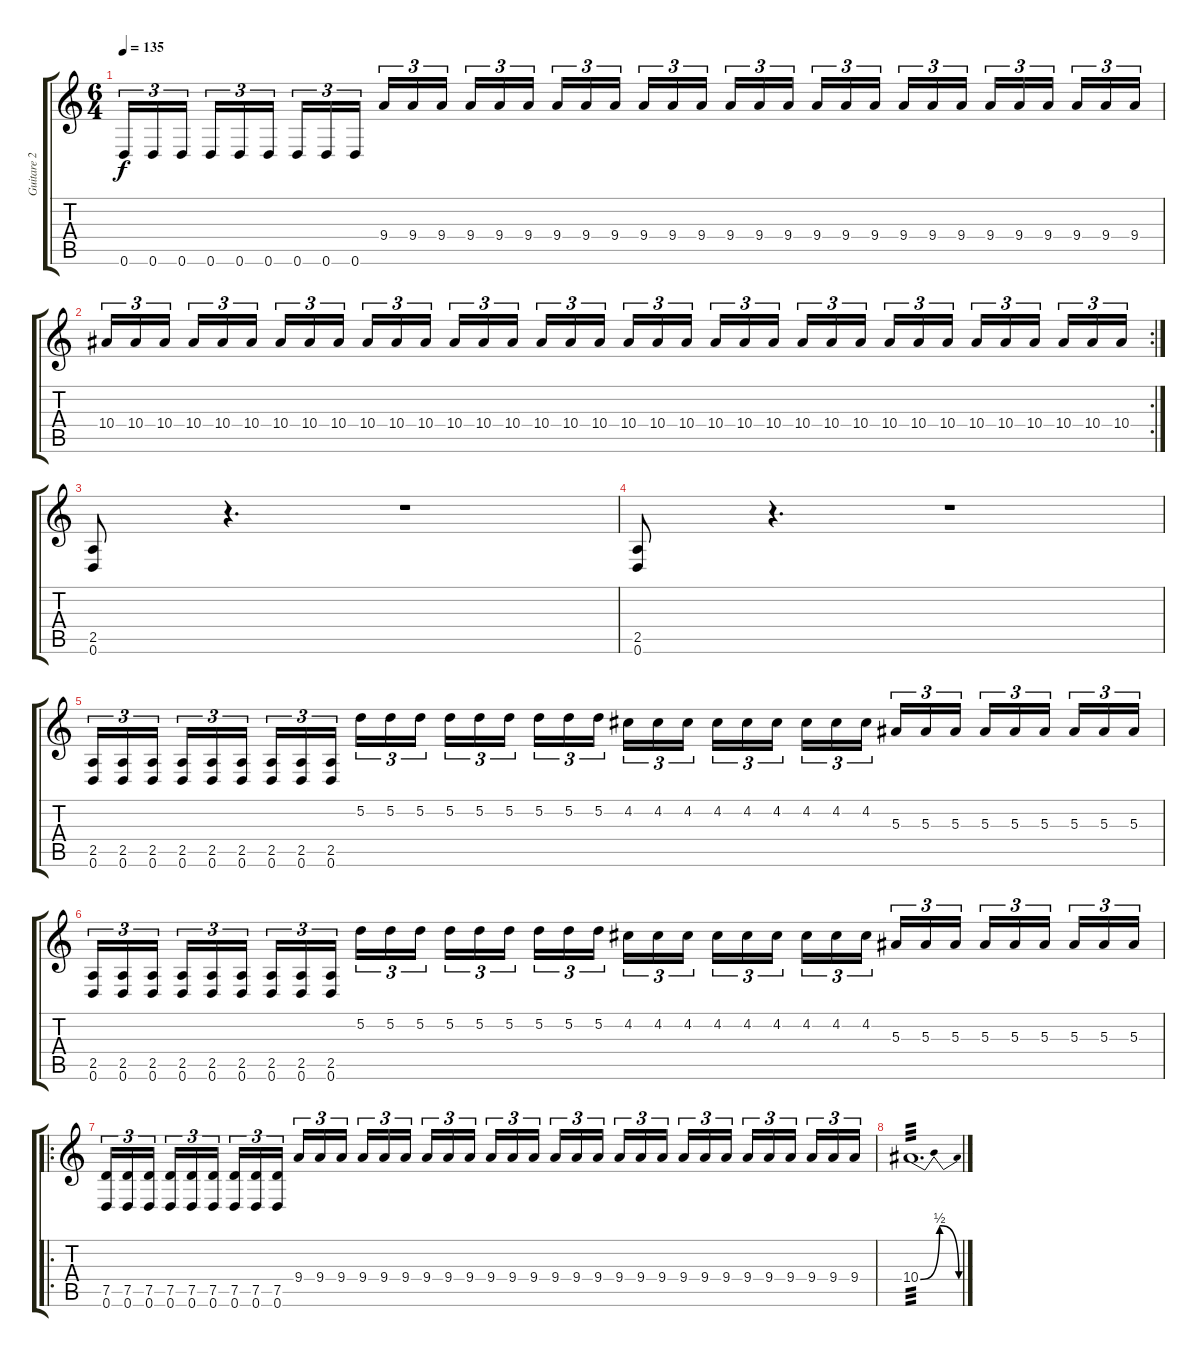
\track ("Guitare 2" "Guitare 2") {instrument distortionguitar}
\staff {score tabs}
\tuning (D4 A3 F3 C3 G2 D2) {hide}
\ts (6 4)
\tempo 135
\clef g2
\ks c
0.6.16{tu (3 2) dy f} 0.6.16{tu (3 2)} 0.6.16{tu (3 2) beam splitsecondary} 0.6.16{tu (3 2)} 0.6.16{tu (3 2)} 0.6.16{tu (3 2) beam splitsecondary} 0.6.16{tu (3 2)} 0.6.16{tu (3 2)} 0.6.16{tu (3 2) beam splitsecondary} 9.4.16{tu (3 2)} 9.4.16{tu (3 2)} 9.4.16{tu (3 2) beam splitsecondary} 9.4.16{tu (3 2)} 9.4.16{tu (3 2)} 9.4.16{tu (3 2) beam splitsecondary} 9.4.16{tu (3 2)} 9.4.16{tu (3 2)} 9.4.16{tu (3 2)} 9.4.16{tu (3 2)} 9.4.16{tu (3 2)} 9.4.16{tu (3 2) beam splitsecondary} 9.4.16{tu (3 2)} 9.4.16{tu (3 2)} 9.4.16{tu (3 2) beam splitsecondary} 9.4.16{tu (3 2)} 9.4.16{tu (3 2)} 9.4.16{tu (3 2) beam splitsecondary} 9.4.16{tu (3 2)} 9.4.16{tu (3 2)} 9.4.16{tu (3 2) beam splitsecondary} 9.4.16{tu (3 2)} 9.4.16{tu (3 2)} 9.4.16{tu (3 2) beam splitsecondary} 9.4.16{tu (3 2)} 9.4.16{tu (3 2)} 9.4.16{tu (3 2)} |
\rc 2
10.4.16{tu (3 2)} 10.4.16{tu (3 2)} 10.4.16{tu (3 2) beam splitsecondary} 10.4.16{tu (3 2)} 10.4.16{tu (3 2)} 10.4.16{tu (3 2) beam splitsecondary} 10.4.16{tu (3 2)} 10.4.16{tu (3 2)} 10.4.16{tu (3 2) beam splitsecondary} 10.4.16{tu (3 2)} 10.4.16{tu (3 2)} 10.4.16{tu (3 2) beam splitsecondary} 10.4.16{tu (3 2)} 10.4.16{tu (3 2)} 10.4.16{tu (3 2) beam splitsecondary} 10.4.16{tu (3 2)} 10.4.16{tu (3 2)} 10.4.16{tu (3 2)} 10.4.16{tu (3 2)} 10.4.16{tu (3 2)} 10.4.16{tu (3 2) beam splitsecondary} 10.4.16{tu (3 2)} 10.4.16{tu (3 2)} 10.4.16{tu (3 2) beam splitsecondary} 10.4.16{tu (3 2)} 10.4.16{tu (3 2)} 10.4.16{tu (3 2) beam splitsecondary} 10.4.16{tu (3 2)} 10.4.16{tu (3 2)} 10.4.16{tu (3 2) beam splitsecondary} 10.4.16{tu (3 2)} 10.4.16{tu (3 2)} 10.4.16{tu (3 2) beam splitsecondary} 10.4.16{tu (3 2)} 10.4.16{tu (3 2)} 10.4.16{tu (3 2)} |
(2.5 0.6).8 r.4{d} r.1 |
(2.5 0.6).8 r.4{d} r.1 |
(2.5 0.6).16{tu (3 2)} (2.5 0.6).16{tu (3 2)} (2.5 0.6).16{tu (3 2) beam splitsecondary} (2.5 0.6).16{tu (3 2)} (2.5 0.6).16{tu (3 2)} (2.5 0.6).16{tu (3 2) beam splitsecondary} (2.5 0.6).16{tu (3 2)} (2.5 0.6).16{tu (3 2)} (2.5 0.6).16{tu (3 2) beam splitsecondary} 5.2.16{tu (3 2)} 5.2.16{tu (3 2)} 5.2.16{tu (3 2) beam splitsecondary} 5.2.16{tu (3 2)} 5.2.16{tu (3 2)} 5.2.16{tu (3 2) beam splitsecondary} 5.2.16{tu (3 2)} 5.2.16{tu (3 2)} 5.2.16{tu (3 2)} 4.2.16{tu (3 2)} 4.2.16{tu (3 2)} 4.2.16{tu (3 2) beam splitsecondary} 4.2.16{tu (3 2)} 4.2.16{tu (3 2)} 4.2.16{tu (3 2) beam splitsecondary} 4.2.16{tu (3 2)} 4.2.16{tu (3 2)} 4.2.16{tu (3 2) beam splitsecondary} 5.3.16{tu (3 2)} 5.3.16{tu (3 2)} 5.3.16{tu (3 2) beam splitsecondary} 5.3.16{tu (3 2)} 5.3.16{tu (3 2)} 5.3.16{tu (3 2) beam splitsecondary} 5.3.16{tu (3 2)} 5.3.16{tu (3 2)} 5.3.16{tu (3 2)} |
(2.5 0.6).16{tu (3 2)} (2.5 0.6).16{tu (3 2)} (2.5 0.6).16{tu (3 2) beam splitsecondary} (2.5 0.6).16{tu (3 2)} (2.5 0.6).16{tu (3 2)} (2.5 0.6).16{tu (3 2) beam splitsecondary} (2.5 0.6).16{tu (3 2)} (2.5 0.6).16{tu (3 2)} (2.5 0.6).16{tu (3 2) beam splitsecondary} 5.2.16{tu (3 2)} 5.2.16{tu (3 2)} 5.2.16{tu (3 2) beam splitsecondary} 5.2.16{tu (3 2)} 5.2.16{tu (3 2)} 5.2.16{tu (3 2) beam splitsecondary} 5.2.16{tu (3 2)} 5.2.16{tu (3 2)} 5.2.16{tu (3 2)} 4.2.16{tu (3 2)} 4.2.16{tu (3 2)} 4.2.16{tu (3 2) beam splitsecondary} 4.2.16{tu (3 2)} 4.2.16{tu (3 2)} 4.2.16{tu (3 2) beam splitsecondary} 4.2.16{tu (3 2)} 4.2.16{tu (3 2)} 4.2.16{tu (3 2) beam splitsecondary} 5.3.16{tu (3 2)} 5.3.16{tu (3 2)} 5.3.16{tu (3 2) beam splitsecondary} 5.3.16{tu (3 2)} 5.3.16{tu (3 2)} 5.3.16{tu (3 2) beam splitsecondary} 5.3.16{tu (3 2)} 5.3.16{tu (3 2)} 5.3.16{tu (3 2)} |
\ro
(7.5 0.6).16{tu (3 2)} (7.5 0.6).16{tu (3 2)} (7.5 0.6).16{tu (3 2) beam splitsecondary} (7.5 0.6).16{tu (3 2)} (7.5 0.6).16{tu (3 2)} (7.5 0.6).16{tu (3 2) beam splitsecondary} (7.5 0.6).16{tu (3 2)} (7.5 0.6).16{tu (3 2)} (7.5 0.6).16{tu (3 2) beam splitsecondary} 9.4.16{tu (3 2)} 9.4.16{tu (3 2)} 9.4.16{tu (3 2) beam splitsecondary} 9.4.16{tu (3 2)} 9.4.16{tu (3 2)} 9.4.16{tu (3 2) beam splitsecondary} 9.4.16{tu (3 2)} 9.4.16{tu (3 2)} 9.4.16{tu (3 2)} 9.4.16{tu (3 2)} 9.4.16{tu (3 2)} 9.4.16{tu (3 2) beam splitsecondary} 9.4.16{tu (3 2)} 9.4.16{tu (3 2)} 9.4.16{tu (3 2) beam splitsecondary} 9.4.16{tu (3 2)} 9.4.16{tu (3 2)} 9.4.16{tu (3 2) beam splitsecondary} 9.4.16{tu (3 2)} 9.4.16{tu (3 2)} 9.4.16{tu (3 2) beam splitsecondary} 9.4.16{tu (3 2)} 9.4.16{tu (3 2)} 9.4.16{tu (3 2) beam splitsecondary} 9.4.16{tu (3 2)} 9.4.16{tu (3 2)} 9.4.16{tu (3 2)} |
10.4{be (bendrelease 0 0 30 2 30 2 60 0)}.1{d tp 3}
